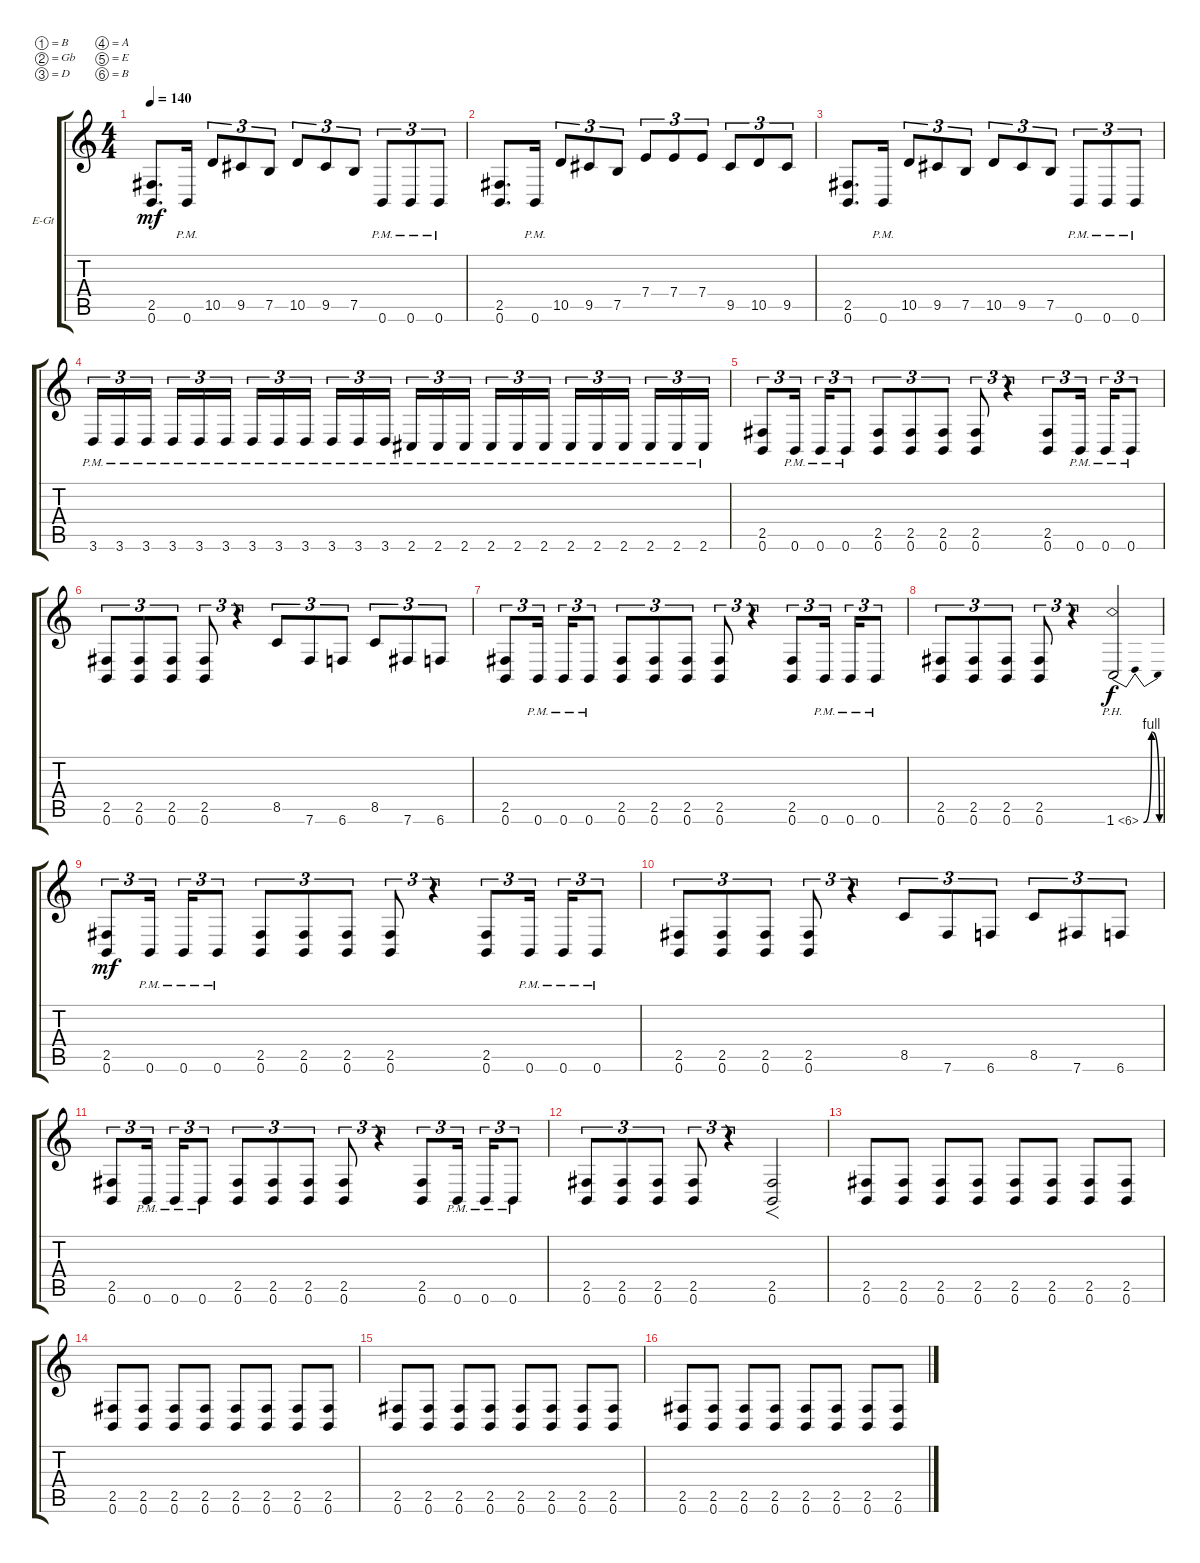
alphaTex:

\bracketExtendMode groupsimilarinstruments
\firstSystemTrackNameOrientation horizontal
\otherSystemsTrackNameOrientation horizontal
\track ("Electric Guitar 1" "E-Gt") {instrument distortionguitar}
\staff {score tabs}
\tuning (B3 Gb3 D3 A2 E2 B1)
\ts (4 4)
\tempo 140
\clef g2
\ks c
(0.6 2.5).8{d dy mf} 0.6{pm}.16 10.5.8{tu (3 2)} 9.5.8{tu (3 2)} 7.5.8{tu (3 2)} 10.5.8{tu (3 2)} 9.5.8{tu (3 2)} 7.5.8{tu (3 2)} 0.6{pm}.8{tu (3 2)} 0.6{pm}.8{tu (3 2)} 0.6{pm}.8{tu (3 2)} |
(0.6 2.5).8{d} 0.6{pm}.16 10.5.8{tu (3 2)} 9.5.8{tu (3 2)} 7.5.8{tu (3 2)} 7.4.8{tu (3 2)} 7.4.8{tu (3 2)} 7.4.8{tu (3 2)} 9.5.8{tu (3 2)} 10.5.8{tu (3 2)} 9.5.8{tu (3 2)} |
(0.6 2.5).8{d} 0.6{pm}.16 10.5.8{tu (3 2)} 9.5.8{tu (3 2)} 7.5.8{tu (3 2)} 10.5.8{tu (3 2)} 9.5.8{tu (3 2)} 7.5.8{tu (3 2)} 0.6{pm}.8{tu (3 2)} 0.6{pm}.8{tu (3 2)} 0.6{pm}.8{tu (3 2)} |
3.6{pm}.16{tu (3 2)} 3.6{pm}.16{tu (3 2)} 3.6{pm}.16{tu (3 2)} 3.6{pm}.16{tu (3 2)} 3.6{pm}.16{tu (3 2)} 3.6{pm}.16{tu (3 2)} 3.6{pm}.16{tu (3 2)} 3.6{pm}.16{tu (3 2)} 3.6{pm}.16{tu (3 2)} 3.6{pm}.16{tu (3 2)} 3.6{pm}.16{tu (3 2)} 3.6{pm}.16{tu (3 2)} 2.6{pm}.16{tu (3 2)} 2.6{pm}.16{tu (3 2)} 2.6{pm}.16{tu (3 2)} 2.6{pm}.16{tu (3 2)} 2.6{pm}.16{tu (3 2)} 2.6{pm}.16{tu (3 2)} 2.6{pm}.16{tu (3 2)} 2.6{pm}.16{tu (3 2)} 2.6{pm}.16{tu (3 2)} 2.6{pm}.16{tu (3 2)} 2.6{pm}.16{tu (3 2)} 2.6{pm}.16{tu (3 2)} |
(0.6 2.5).8{tu (3 2)} 0.6{pm}.16{tu (3 2)} 0.6{pm}.16{tu (3 2)} 0.6{pm}.8{tu (3 2)} (0.6 2.5).8{tu (3 2)} (0.6 2.5).8{tu (3 2)} (0.6 2.5).8{tu (3 2)} (0.6 2.5).8{tu (3 2)} r.4{tu (3 2)} (0.6 2.5).8{tu (3 2)} 0.6{pm}.16{tu (3 2)} 0.6{pm}.16{tu (3 2)} 0.6{pm}.8{tu (3 2)} |
(0.6 2.5).8{tu (3 2)} (0.6 2.5).8{tu (3 2)} (0.6 2.5).8{tu (3 2)} (0.6 2.5).8{tu (3 2)} r.4{tu (3 2)} 8.5.8{tu (3 2)} 7.6.8{tu (3 2)} 6.6.8{tu (3 2)} 8.5.8{tu (3 2)} 7.6.8{tu (3 2)} 6.6.8{tu (3 2)} |
(0.6 2.5).8{tu (3 2)} 0.6{pm}.16{tu (3 2)} 0.6{pm}.16{tu (3 2)} 0.6{pm}.8{tu (3 2)} (0.6 2.5).8{tu (3 2)} (0.6 2.5).8{tu (3 2)} (0.6 2.5).8{tu (3 2)} (0.6 2.5).8{tu (3 2)} r.4{tu (3 2)} (0.6 2.5).8{tu (3 2)} 0.6{pm}.16{tu (3 2)} 0.6{pm}.16{tu (3 2)} 0.6{pm}.8{tu (3 2)} |
(0.6 2.5).8{tu (3 2)} (0.6 2.5).8{tu (3 2)} (0.6 2.5).8{tu (3 2)} (0.6 2.5).8{tu (3 2)} r.4{tu (3 2)} 1.6{be (bendrelease 0 0 17.4 4 29.4 4 48 0) ph 5}.2{dy f} |
(0.6 2.5).8{tu (3 2) dy mf} 0.6{pm}.16{tu (3 2)} 0.6{pm}.16{tu (3 2)} 0.6{pm}.8{tu (3 2)} (0.6 2.5).8{tu (3 2)} (0.6 2.5).8{tu (3 2)} (0.6 2.5).8{tu (3 2)} (0.6 2.5).8{tu (3 2)} r.4{tu (3 2)} (0.6 2.5).8{tu (3 2)} 0.6{pm}.16{tu (3 2)} 0.6{pm}.16{tu (3 2)} 0.6{pm}.8{tu (3 2)} |
(0.6 2.5).8{tu (3 2)} (0.6 2.5).8{tu (3 2)} (0.6 2.5).8{tu (3 2)} (0.6 2.5).8{tu (3 2)} r.4{tu (3 2)} 8.5.8{tu (3 2)} 7.6.8{tu (3 2)} 6.6.8{tu (3 2)} 8.5.8{tu (3 2)} 7.6.8{tu (3 2)} 6.6.8{tu (3 2)} |
(0.6 2.5).8{tu (3 2)} 0.6{pm}.16{tu (3 2)} 0.6{pm}.16{tu (3 2)} 0.6{pm}.8{tu (3 2)} (0.6 2.5).8{tu (3 2)} (0.6 2.5).8{tu (3 2)} (0.6 2.5).8{tu (3 2)} (0.6 2.5).8{tu (3 2)} r.4{tu (3 2)} (0.6 2.5).8{tu (3 2)} 0.6{pm}.16{tu (3 2)} 0.6{pm}.16{tu (3 2)} 0.6{pm}.8{tu (3 2)} |
(0.6 2.5).8{tu (3 2)} (0.6 2.5).8{tu (3 2)} (0.6 2.5).8{tu (3 2)} (0.6 2.5).8{tu (3 2)} r.4{tu (3 2)} (0.6 2.5).2{f} |
(0.6 2.5).8 (2.5 0.6).8 (0.6 2.5).8 (0.6 2.5).8 (0.6 2.5).8 (0.6 2.5).8 (0.6 2.5).8 (0.6 2.5).8 |
(0.6 2.5).8 (0.6 2.5).8 (0.6 2.5).8 (0.6 2.5).8 (0.6 2.5).8 (0.6 2.5).8 (0.6 2.5).8 (0.6 2.5).8 |
(0.6 2.5).8 (2.5 0.6).8 (0.6 2.5).8 (0.6 2.5).8 (0.6 2.5).8 (0.6 2.5).8 (0.6 2.5).8 (0.6 2.5).8 |
(0.6 2.5).8 (0.6 2.5).8 (0.6 2.5).8 (0.6 2.5).8 (0.6 2.5).8 (0.6 2.5).8 (0.6 2.5).8 (0.6 2.5).8
